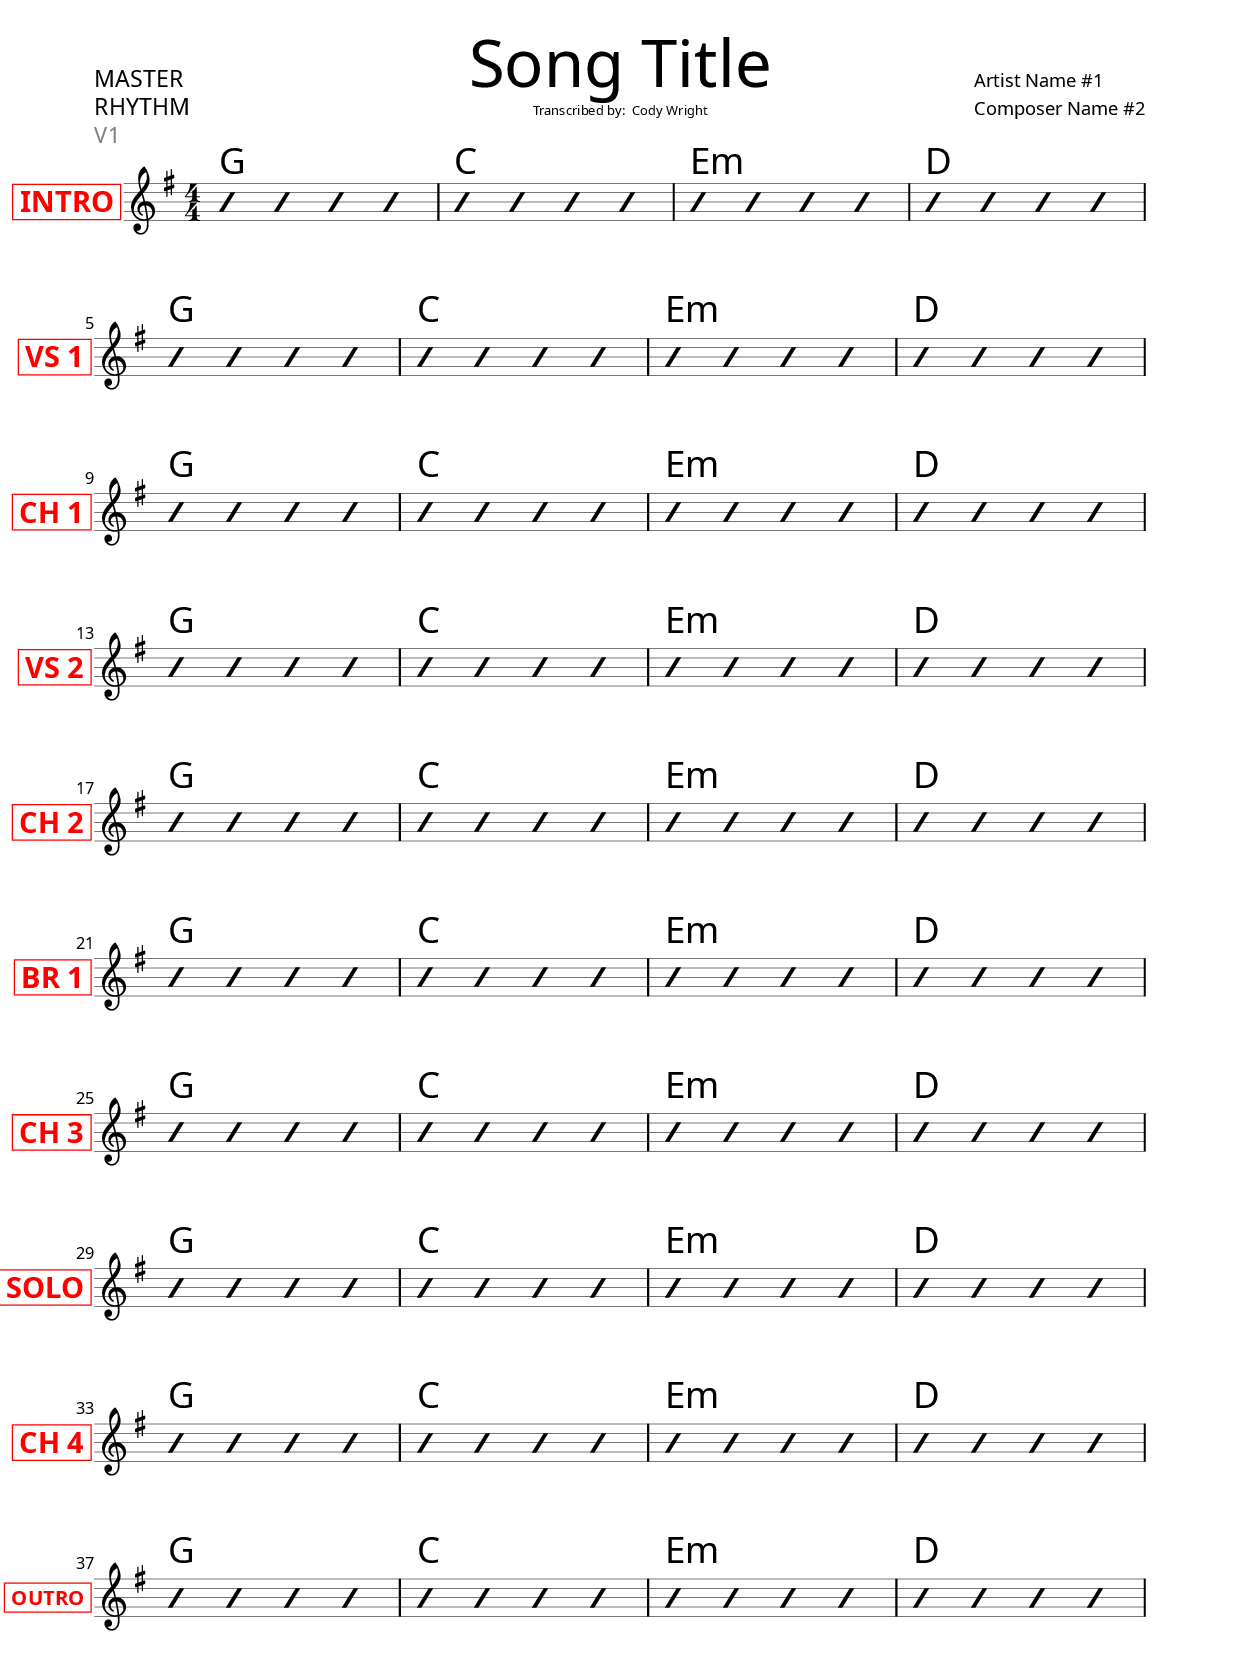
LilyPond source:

\version "2.24.0"
\include "english.ly"

#(set-global-staff-size 18)

% Add fonts from local directories
#(ly:font-config-add-directory "fonts/San-Francisco-Pro-Fonts-master/")
#(ly:font-config-add-directory "fonts/musescore/fonts/leeland/")
#(ly:font-config-add-directory "fonts/musescore/fonts/musejazz/")

\paper {
  #(set-paper-size "a4")
  top-margin = 12\mm
  bottom-margin = 12\mm
  left-margin = 16\mm
  right-margin = 16\mm
  indent = 5.00
  system-system-spacing = #'(
    (basic-distance . 16)
    (minimum-distance . 12)
    (padding . 6)
    (stretchability . 20))
  ragged-last-bottom = ##f
  
  % Disable default headers and page numbers
  print-page-number = ##f
  print-first-page-number = ##f
  bookTitleMarkup = ##f
  
  % Custom title layout with part type in top left
  scoreTitleMarkup = \markup \fill-line {
    \column {
      \line { \fontsize #1 \override #'(font-family . "SF Pro Display Bold") "MASTER" }
      \line { \fontsize #1 \override #'(font-family . "SF Pro Display Bold") "RHYTHM" }
      \line { \fontsize #0.5 \with-color #grey \override #'(font-family . "SF Pro Text") "V1" }
    }
    \center-column {
      \fontsize #10 \override #'(font-family . "SF Pro Display Bold") \fromproperty #'header:title
      \fontsize #-4 \line { \override #'(font-family . "SF Pro Display Thin Italic") "Transcribed by: " \override #'(font-family . "SF Pro Display Medium") \fromproperty #'header:subtitle }
    }
    \column {
      \line { \fontsize #-1 \override #'(font-family . "SF Pro Text") \fromproperty #'header:composer }
      \line { \fontsize #-1 \override #'(font-family . "SF Pro Text") \fromproperty #'header:arranger }
    }
  }
  
  % Use mixed fonts
  % Default Emmentaler for music notation, MuseJazz Text for chords and text, SF Pro Display for titles and fitBoxes
  #(define fonts
    (make-pango-font-tree "Leland"
                          "MuseJazz Text"
                          "MuseJazz Text"
                          (/ staff-height pt 20)))
  
}

\layout {
  % Use default indentation for rehearsal marks
  \context {
    \Staff
    \override InstrumentName.self-alignment-X = #LEFT
    \override StaffSymbol.line-count = #5
    \override StaffSymbol.thickness = #0.05
    \override TimeSignature.style = #'numbered
  }
  \context {
    \ChordNames
    \override ChordName.font-size = #5
    \override ChordName.Y-offset = #3
  }
}

\header {
  title = "Song Title"
  subtitle = "Cody Wright"
  composer = "Artist Name #1"
  arranger = "Composer Name #2"
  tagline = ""
}

% Custom part type markup
#(define (part-type-markup)
  (markup
    #:column
    (#:line (#:bold "MASTER")
     #:line (#:bold "RHYTHM")
     #:line (#:with-color "gray" #:fontsize -2 "V1"))))

% ==== Music ====
global = { \time 4/4 \key g \major }

oneLineChords = \chordmode { g1 c1 e1:m d1 }
oneLineSlashes = {
  \override NoteHead.style = #'slash
  \hide Stem
  b'4 b'4 b'4 b'4 |
  b'4 b'4 b'4 b'4 |
  b'4 b'4 b'4 b'4 |
  b'4 b'4 b'4 b'4
}

% Auto-fitting functionality integrated into fitBox command

% Enhanced fitBox command with auto-fitting and manual word wrapping
#(define-markup-command (fitBox layout props content) (markup?)
  "Auto-fitting fitBox markup command with manual word wrapping"
  (let* ((target-width 20)  ; Target width slightly larger than left margin
         (text (if (string? content) content (format #f "~a" content)))
         (text-length (string-length text))
         (scale-factor (cond
                        ((> text-length 8) 0.7)    ; Very long text - scale down more
                        ((> text-length 6) 0.7)    ; Long text - scale down moderately
                        ((> text-length 4) 0.7)    ; Medium text - scale down slightly
                        (else 1.0))))              ; Short text - no scaling
    (ly:message "AUTO-FIT: Text: ~s, Length: ~a, Scale: ~a" text text-length scale-factor)
    (interpret-markup layout props
      (markup #:with-color "red" #:box #:bold #:fontsize 3 #:pad-around 0.5 #:scale (cons scale-factor scale-factor) #:override #'(font-family . "SF Pro Display") content))))

#(define-markup-command (fitBoxNoScale layout props content) (markup?)
  "Auto-fitting fitBox markup command with no scaling"
  (let* ((target-width 20)  ; Target width slightly larger than left margin
         (text (if (string? content) content (format #f "~a" content)))
         (text-length (string-length text))
         (scale-factor 1.0))  ; No scaling
    (ly:message "AUTO-FIT: Text: ~s, Length: ~a, Scale: ~a" text text-length scale-factor)
    (interpret-markup layout props
      (markup #:with-color "red" #:box #:bold #:fontsize 3 #:pad-around 0.5 #:scale (cons scale-factor scale-factor) #:override #'(font-family . "SF Pro Display") content))))

% Simple red box (back to working version)
#(define (red-box text)
  (markup #:with-color "red" #:box #:bold #:fontsize 3 text))

\score {
  <<
    % Chord symbols — mirror the same line breaks
    \new ChordNames {
      \oneLineChords \break
      \oneLineChords \break
      \oneLineChords \break
      \oneLineChords \break
      \oneLineChords \break
      \oneLineChords \break
      \oneLineChords \break
      \oneLineChords \break
      \oneLineChords \break
      \oneLineChords
    }

    % Staff with left-margin labels
    \new Staff \with {
      instrumentName = #(markup #:fitBoxNoScale "INTRO")          % first system - no scaling
      shortInstrumentName = #(markup #:fitBoxNoScale "INTRO")     % default for subsequent systems until changed
    } {
      \global \clef treble

      % Line 1  (uses instrumentName/shortInstrumentName = "INTRO")
      \oneLineSlashes
      \set Staff.shortInstrumentName = #(markup #:fitBox "VS 1")
      \break

      % Line 2
      \oneLineSlashes
      \set Staff.shortInstrumentName = #(markup #:fitBox "CH 1")
      \break

      % Line 3
      \oneLineSlashes
      \set Staff.shortInstrumentName = #(markup #:fitBox "VS 2")
      \break

      % Line 4
      \oneLineSlashes
      \set Staff.shortInstrumentName = #(markup #:fitBox "CH 2")
      \break

      % Line 5
      \oneLineSlashes
      \set Staff.shortInstrumentName = #(markup #:fitBox "BR 1")
      \break

      % Line 6
      \oneLineSlashes
      \set Staff.shortInstrumentName = #(markup #:fitBox "CH 3")
      \break

      % Line 7
      \oneLineSlashes
      \set Staff.shortInstrumentName = #(markup #:fitBox "SOLO")
      \break

      % Line 8
      \oneLineSlashes
      \set Staff.shortInstrumentName = #(markup #:fitBox "CH 4")
      \break

      % Line 9
      \oneLineSlashes
      \set Staff.shortInstrumentName = #(markup #:fitBox "OUTRO")
      \break

      % Line 10
      \oneLineSlashes
    }
  >>
  \layout { }
}
